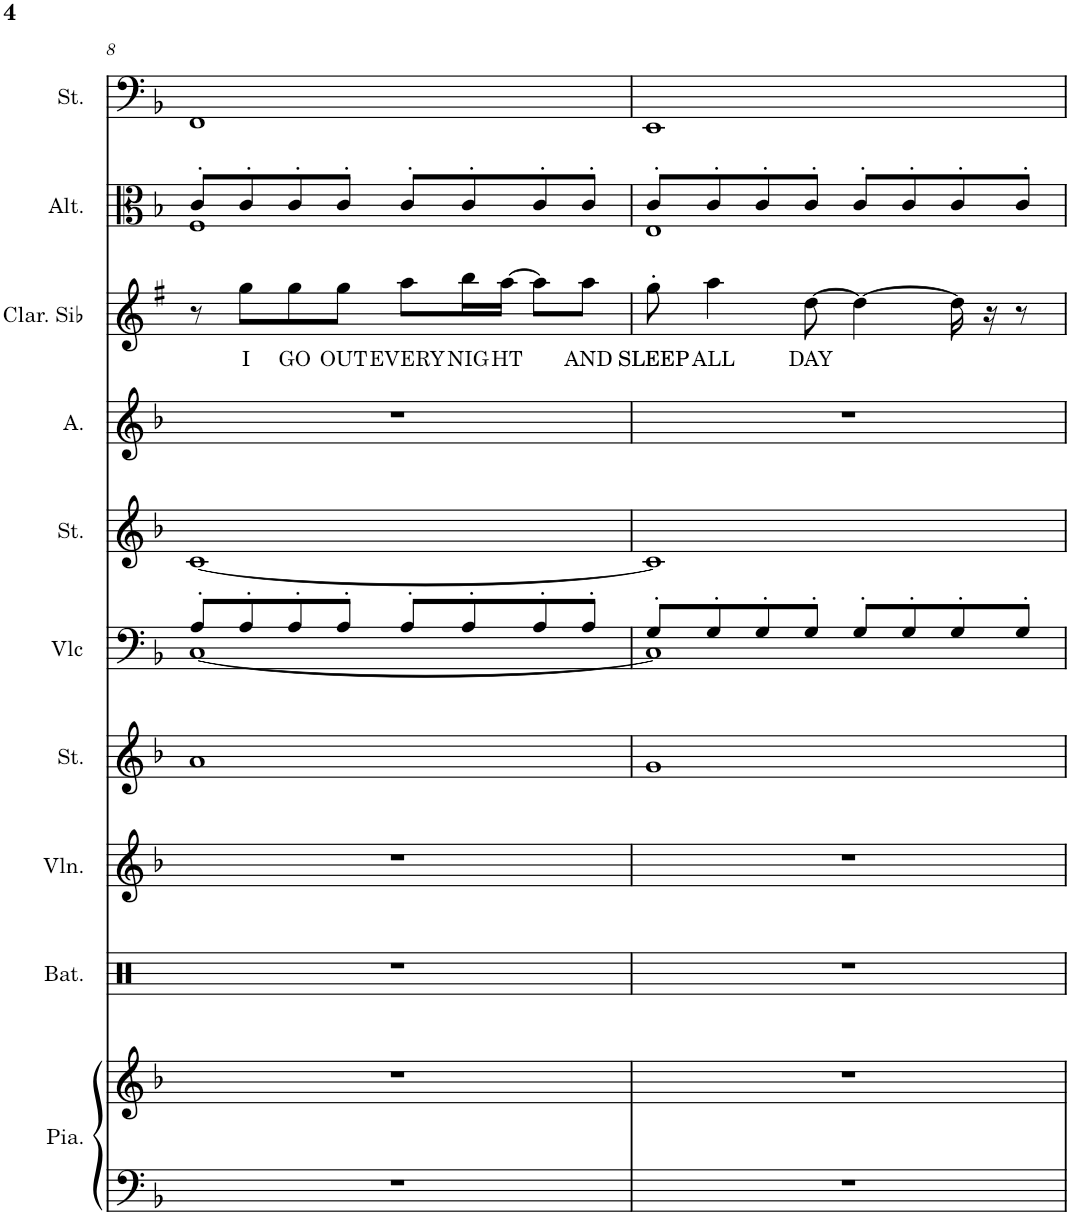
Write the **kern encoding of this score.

**kern	**kern	**kern	**kern	**kern	**kern	**kern	**kern	**kern	**text	**kern	**kern
*part10	*part10	*part9	*part8	*part7	*part6	*part5	*part4	*part3	*part3	*part2	*part1
*staff11	*staff10	*staff9	*staff8	*staff7	*staff6	*staff5	*staff4	*staff3	*staff3	*staff2	*staff1
*I"Piano	*	*I"Batterie	*I"Violon	*I"Cordes	*I"Violoncelle	*I"Cordes	*I"Alto	*I"Clarinette en Sib	*	*I"Altos	*I"Cordes
*I'Pia.	*	*I'Bat.	*I'Vln.	*	*I'Vlc	*	*I'A.	*I'Clar. Sib	*	*I'Alt.	*
!!LO:PB:g=z
*clefF4	*clefG2	*clefX	*clefG2	*clefG2	*clefF4	*clefF4	*clefG2	*clefG2	*	*clefC3	*clefF4
*	*	*	*	*	*	*	*	*Trd1c2	*	*	*
*k[b-]	*k[b-]	*k[]	*k[b-]	*k[b-]	*k[b-]	*k[b-]	*k[b-]	*k[f#]	*	*k[b-]	*k[b-]
*M4/4	*M4/4	*M4/4	*M4/4	*M4/4	*M4/4	*M4/4	*M4/4	*M4/4	*	*M4/4	*M4/4
=8	=8	=8	=8	=8	=8	=8	=8	=8	=8	=8	=8
*	*	*	*	*	*^	*	*	*	*	*^	*
1r	1r	1r	1r	1a	8A'/L	[1C	[1c	1r	8r	.	8c'/L	1F	1FF
!	!	!	!	!	!	!	!	!	!	!LO:LY:b	!	!	!
.	.	.	.	.	8A'/	.	.	.	8gg\L	I	8c'/	.	.
!	!	!	!	!	!	!	!	!	!	!LO:LY:b	!	!	!
.	.	.	.	.	8A'/	.	.	.	8gg\	GO	8c'/	.	.
!	!	!	!	!	!	!	!	!	!	!LO:LY:b	!	!	!
.	.	.	.	.	8A'/J	.	.	.	8gg\J	OUT	8c'/J	.	.
!	!	!	!	!	!	!	!	!	!	!LO:LY:b	!	!	!
.	.	.	.	.	8A'/L	.	.	.	8aa\L	EVERY	8c'/L	.	.
!	!	!	!	!	!	!	!	!	!	!LO:LY:b	!	!	!
.	.	.	.	.	8A'/	.	.	.	16bb\L	NIG	8c'/	.	.
!	!	!	!	!	!	!	!	!	!	!LO:LY:b	!	!	!
.	.	.	.	.	.	.	.	.	[16aa\JJ	HT	.	.	.
.	.	.	.	.	8A'/	.	.	.	8aa\L]	.	8c'/	.	.
!	!	!	!	!	!	!	!	!	!	!LO:LY:b	!	!	!
.	.	.	.	.	8A'/J	.	.	.	8aa\J	AND	8c'/J	.	.
=9	=9	=9	=9	=9	=9	=9	=9	=9	=9	=9	=9	=9	=9
!	!	!	!	!	!	!	!	!	!	!LO:LY:b	!	!	!
1r	1r	1r	1r	1g	8G'/L	1C]	1c]	1r	8gg'\	SLEEP	8c'/L	1E	1EE
!	!	!	!	!	!	!	!	!	!	!LO:LY:b	!	!	!
.	.	.	.	.	8G'/	.	.	.	4aa\	ALL	8c'/	.	.
.	.	.	.	.	8G'/	.	.	.	.	.	8c'/	.	.
!	!	!	!	!	!	!	!	!	!	!LO:LY:b	!	!	!
.	.	.	.	.	8G'/J	.	.	.	[8dd\	DAY	8c'/J	.	.
.	.	.	.	.	8G'/L	.	.	.	4dd\_	.	8c'/L	.	.
.	.	.	.	.	8G'/	.	.	.	.	.	8c'/	.	.
.	.	.	.	.	8G'/	.	.	.	16dd\]	.	8c'/	.	.
.	.	.	.	.	.	.	.	.	16r	.	.	.	.
.	.	.	.	.	8G'/J	.	.	.	8r	.	8c'/J	.	.
*	*	*	*	*	*v	*v	*	*	*	*	*v	*v	*
=	=	=	=	=	=	=	=	=	=	=	=
*-	*-	*-	*-	*-	*-	*-	*-	*-	*-	*-	*-
